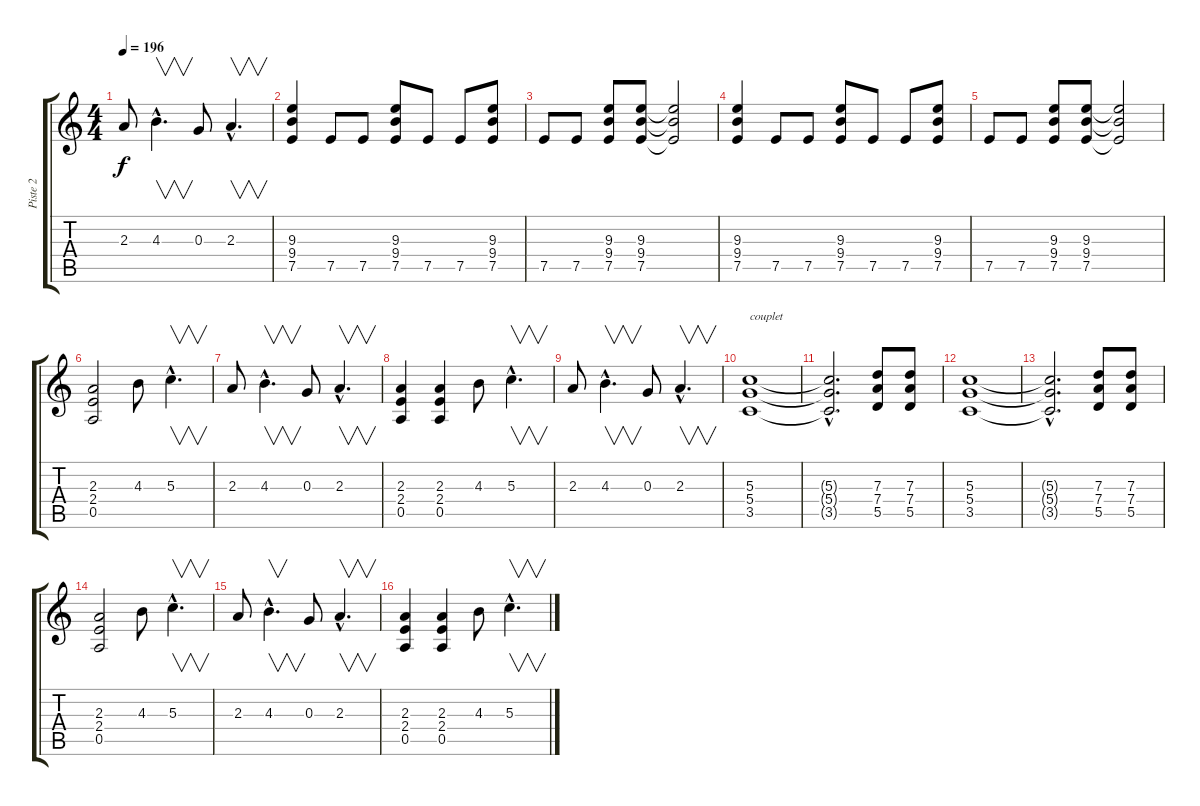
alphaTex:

\track ("Piste 2" "Piste 2") {instrument distortionguitar}
\staff {score tabs}
\tuning (E4 B3 G3 D3 A2 E2) {hide}
\ts (4 4)
\tempo 196
\clef g2
\ks c
2.3.8{dy f} 4.3{hac}.4{v d} 0.3.8 2.3{hac}.4{v d} |
(9.3 9.4 7.5).4 7.5.8 7.5.8 (9.3 9.4 7.5).8 7.5.8 7.5.8 (9.3 9.4 7.5).8 |
7.5.8 7.5.8 (9.3 9.4 7.5).8 (9.3 9.4 7.5).8 (9.3{t} 9.4{t} 7.5{t}).2 |
(9.3 9.4 7.5).4 7.5.8 7.5.8 (9.3 9.4 7.5).8 7.5.8 7.5.8 (9.3 9.4 7.5).8 |
7.5.8 7.5.8 (9.3 9.4 7.5).8 (9.3 9.4 7.5).8 (9.3{t} 9.4{t} 7.5{t}).2 |
(2.3 2.4 0.5).2 4.3.8 5.3{hac}.4{v d} |
2.3.8 4.3{hac}.4{v d} 0.3.8 2.3{hac}.4{v d} |
(2.3 2.4 0.5).4 (2.3 2.4 0.5).4 4.3.8 5.3{hac}.4{v d} |
2.3.8 4.3{hac}.4{v d} 0.3.8 2.3{hac}.4{v d} |
(5.3 5.4 3.5).1{txt "couplet"} |
(5.3{hac t} 5.4{hac t} 3.5{hac t}).2{d} (7.3 7.4 5.5).8 (7.3 7.4 5.5).8 |
(5.3 5.4 3.5).1 |
(5.3{hac t} 5.4{hac t} 3.5{hac t}).2{d} (7.3 7.4 5.5).8 (7.3 7.4 5.5).8 |
(2.3 2.4 0.5).2 4.3.8 5.3{hac}.4{v d} |
2.3.8 4.3{hac}.4{v d} 0.3.8 2.3{hac}.4{v d} |
(2.3 2.4 0.5).4 (2.3 2.4 0.5).4 4.3.8 5.3{hac}.4{v d}
